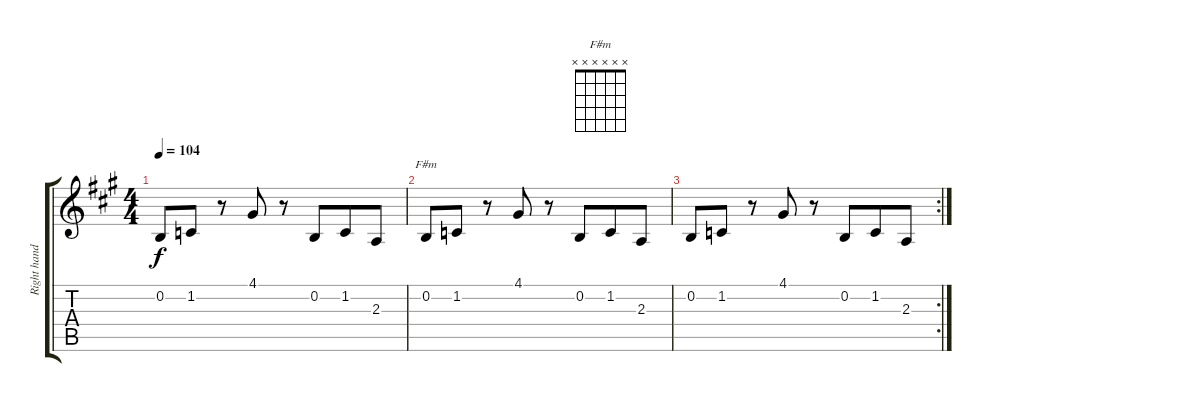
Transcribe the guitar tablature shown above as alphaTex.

\track ("Right hand" "Right hand") {instrument brightacousticpiano}
\staff {score tabs}
\tuning (E4 B3 G3 D3 A2 E2) {hide}
\chord ("F#m" x x x x x x)
\ts (4 4)
\tempo 104
\clef g2
\ks a
0.2.8{dy f} 1.2.8 r.8 4.1.8 r.8 0.2.8{beam merge} 1.2.8 2.3.8 |
0.2.8{ch "F#m"} 1.2.8 r.8 4.1.8 r.8 0.2.8{beam merge} 1.2.8 2.3.8 |
\rc 2
0.2.8 1.2.8 r.8 4.1.8 r.8 0.2.8{beam merge} 1.2.8 2.3.8
